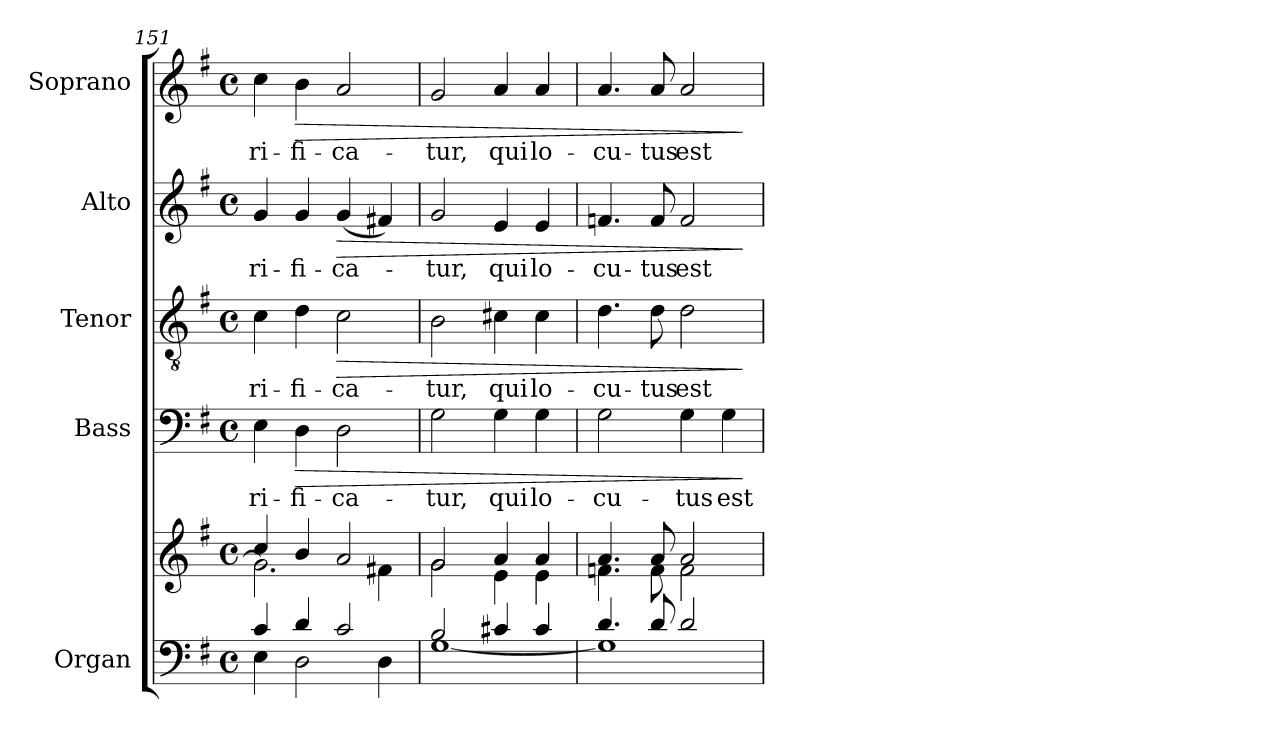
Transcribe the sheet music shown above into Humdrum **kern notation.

**kern	**kern	**kern	**text	**dynam	**kern	**text	**dynam	**kern	**text	**dynam	**kern	**text	**dynam
*part5	*part5	*part4	*part4	*part4	*part3	*part3	*part3	*part2	*part2	*part2	*part1	*part1	*part1
*staff6	*staff5	*staff4	*staff4	*staff4	*staff3	*staff3	*staff3	*staff2	*staff2	*staff2	*staff1	*staff1	*staff1
*I"Organ	*	*I"Bass	*	*	*I"Tenor	*	*	*I"Alto	*	*	*I"Soprano	*	*
*I'Org.	*	*I'B.	*	*	*I'T.	*	*	*I'A.	*	*	*I'S.	*	*
*clefF4	*clefG2	*clefF4	*	*	*clefGv2	*	*	*clefG2	*	*	*clefG2	*	*
*k[f#]	*k[f#]	*k[f#]	*	*	*k[f#]	*	*	*k[f#]	*	*	*k[f#]	*	*
*G:	*G:	*G:	*	*	*G:	*	*	*G:	*	*	*G:	*	*
*M4/4	*M4/4	*M4/4	*	*	*M4/4	*	*	*M4/4	*	*	*M4/4	*	*
*met(c)	*met(c)	*met(c)	*	*	*met(c)	*	*	*met(c)	*	*	*met(c)	*	*
=151	=151	=151	=151	=151	=151	=151	=151	=151	=151	=151	=151	=151	=151
*^	*^	*	*	*	*	*	*	*	*	*	*	*	*
!	!	!	!	!	!LO:LY:b	!	!	!LO:LY:b	!	!	!LO:LY:b	!	!	!LO:LY:b	!
4c/	4E\	4cc/	2.g\]	4E\	-ri-	.	4c\	-ri-	.	4g/	-ri-	.	4cc\	-ri-	.
!	!	!	!	!	!LO:LY:b	!LO:HP:b	!	!LO:LY:b	!	!	!LO:LY:b	!	!	!LO:LY:b	!LO:HP:b
4d/	2D\	4b/	.	4D\	-fi-	>	4d\	-fi-	.	4g/	-fi-	.	4b\	-fi-	>
!	!	!	!	!	!LO:LY:b	!	!	!LO:LY:b	!LO:HP:b	!	!LO:LY:b	!LO:HP:b	!	!LO:LY:b	!
2c/	.	2a/	.	2D\	-ca-	.	2c\	-ca-	>	(<4g/	-ca-	>	2a/	-ca-	.
.	4D\	.	4f#X\	.	.	.	.	.	.	4f#X/)	.	.	.	.	.
=152	=152	=152	=152	=152	=152	=152	=152	=152	=152	=152	=152	=152	=152	=152	=152
!	!	!	!	!	!LO:LY:b	!	!	!LO:LY:b	!	!	!LO:LY:b	!	!	!LO:LY:b	!
2B/	[1G	2g/	2g\	2G\	-tur,	.	2B\	-tur,	.	2g/	-tur,	.	2g/	-tur,	.
!	!	!	!	!	!LO:LY:b	!	!	!LO:LY:b	!	!	!LO:LY:b	!	!	!LO:LY:b	!
4c#X/	.	4a/	4e\	4G\	qui	.	4c#X\	qui	.	4e/	qui	.	4a/	qui	.
!	!	!	!	!	!LO:LY:b	!	!	!LO:LY:b	!	!	!LO:LY:b	!	!	!LO:LY:b	!
4c#/	.	4a/	4e\	4G\	lo-	.	4c#\	lo-	.	4e/	lo-	.	4a/	lo-	.
=153	=153	=153	=153	=153	=153	=153	=153	=153	=153	=153	=153	=153	=153	=153	=153
!	!	!	!	!	!LO:LY:b	!	!	!LO:LY:b	!	!	!LO:LY:b	!	!	!LO:LY:b	!
4.d/	1G]	4.a/	4.fn\	2G\	-cu-	.	4.d\	-cu-	.	4.fn/	-cu-	.	4.a/	-cu-	.
!	!	!	!	!	!	!	!	!LO:LY:b	!	!	!LO:LY:b	!	!	!LO:LY:b	!
8d/	.	8a/	8f\	.	.	.	8d\	-tus	.	8f/	-tus	.	8a/	-tus	.
!	!	!	!	!	!LO:LY:b	!	!	!LO:LY:b	!	!	!LO:LY:b	!	!	!LO:LY:b	!
2d/	.	2a/	2f\	4G\	-tus	.	2d\	est	.	2f/	est	.	2a/	est	.
!	!	!	!	!	!LO:LY:b	!	!	!	!	!	!	!	!	!	!
.	.	.	.	4G\	est	.	.	.	.	.	.	.	.	.	.
*v	*v	*	*	*	*	*	*	*	*	*	*	*	*	*	*
*	*v	*v	*	*	*	*	*	*	*	*	*	*	*	*
.	.	.	.	]	.	.	]	.	.	]	.	.	]
=	=	=	=	=	=	=	=	=	=	=	=	=	=
*-	*-	*-	*-	*-	*-	*-	*-	*-	*-	*-	*-	*-	*-
